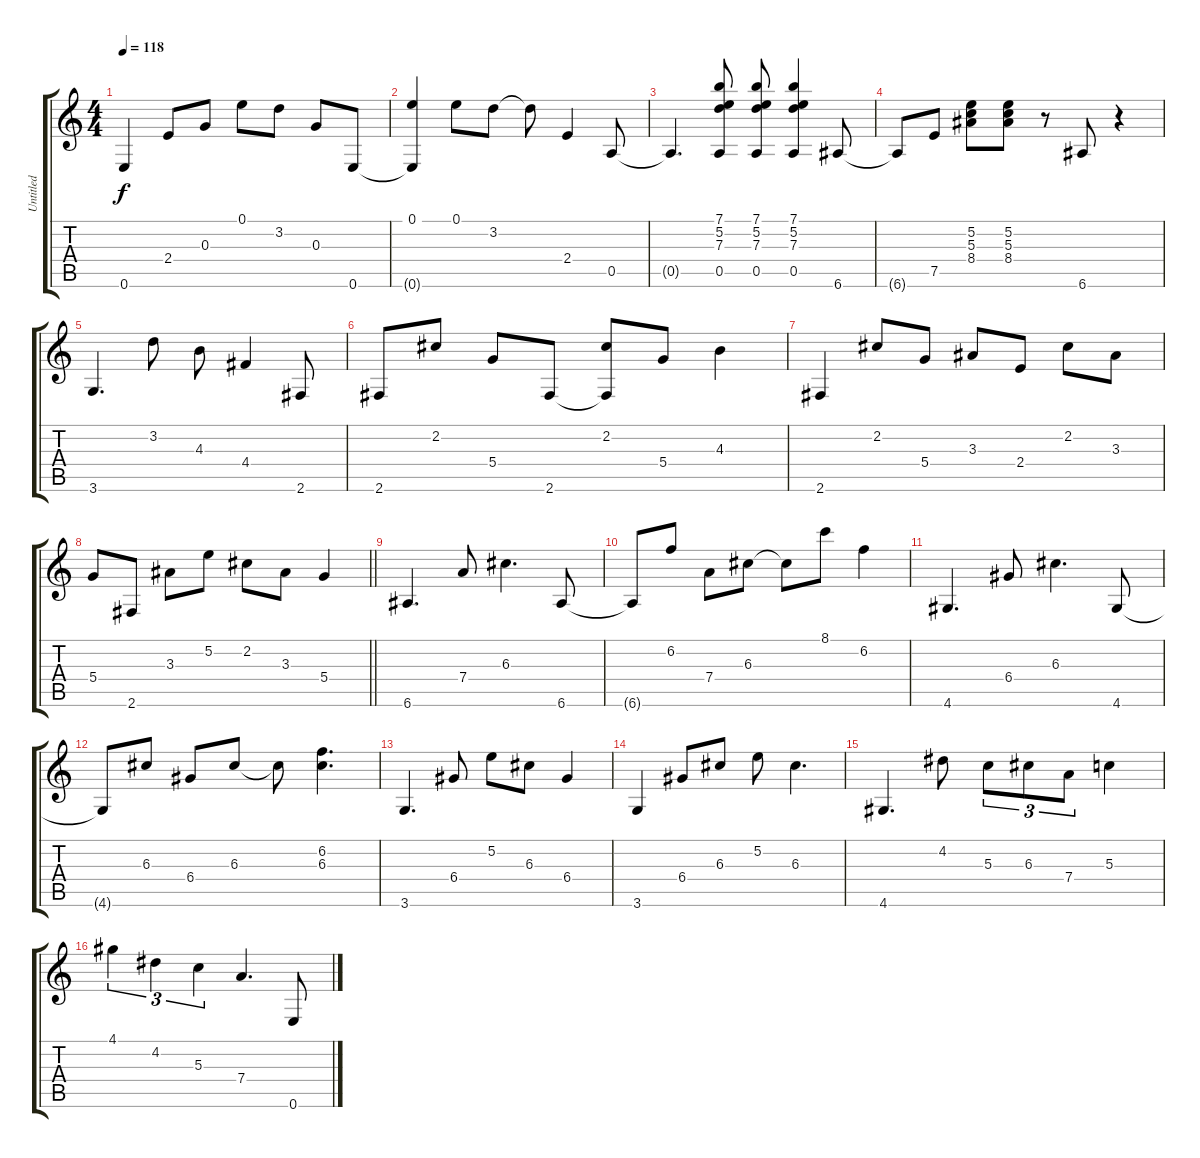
\track ("Untitled" "Untitled") {instrument acousticguitarnylon}
\staff {score tabs}
\tuning (E4 B3 G3 D3 A2 E2) {hide}
\ts (4 4)
\tempo 118
\clef g2
\ks c
0.6{t}.4{dy f} 2.4.8 0.3.8 0.1.8 3.2.8 0.3.8 0.6.8 |
(0.1 0.6{t}).4 0.1.8 3.2.8 3.2{t}.8 2.4.4 0.5.8 |
0.5{t}.4{d} (7.1 5.2 7.3 0.5).8 (7.1 5.2 7.3 0.5).8 (7.1 5.2 7.3 0.5).4 6.6.8 |
6.6{t}.8 7.5.8 (5.2 5.3 8.4).8 (5.2 5.3 8.4).8 r.8 6.6.8 r.4 |
3.6.4{d} 3.2.8 4.3.8 4.4.4 2.6.8 |
2.6.8 2.2.8 5.4.8 2.6.8 (2.2 2.6{t}).8 5.4.8 4.3.4 |
2.6.4 2.2.8 5.4.8 3.3.8 2.4.8 2.2.8 3.3.8 |
\barLineRight lightlight
5.4.8 2.6.8 3.3.8 5.2.8 2.2.8 3.3.8 5.4.4 |
6.6.4{d} 7.4.8 6.3.4{d} 6.6.8 |
6.6{t}.8 6.2.8 7.4.8 6.3.8 6.3{t}.8 8.1.8 6.2.4 |
4.6.4{d} 6.4.8 6.3.4{d} 4.6.8 |
4.6{t}.8 6.3.8 6.4.8 6.3.8 6.3{t}.8 (6.2 6.3).4{d} |
3.6.4{d} 6.4.8 5.2.8 6.3.8 6.4.4 |
3.6.4 6.4.8 6.3.8 5.2.8 6.3.4{d} |
4.6.4{d} 4.2.8 5.3.8{tu (3 2)} 6.3.8{tu (3 2)} 7.4.8{tu (3 2)} 5.3.4 |
4.1.4{tu (3 2)} 4.2.4{tu (3 2)} 5.3.4{tu (3 2)} 7.4.4{d} 0.6.8
